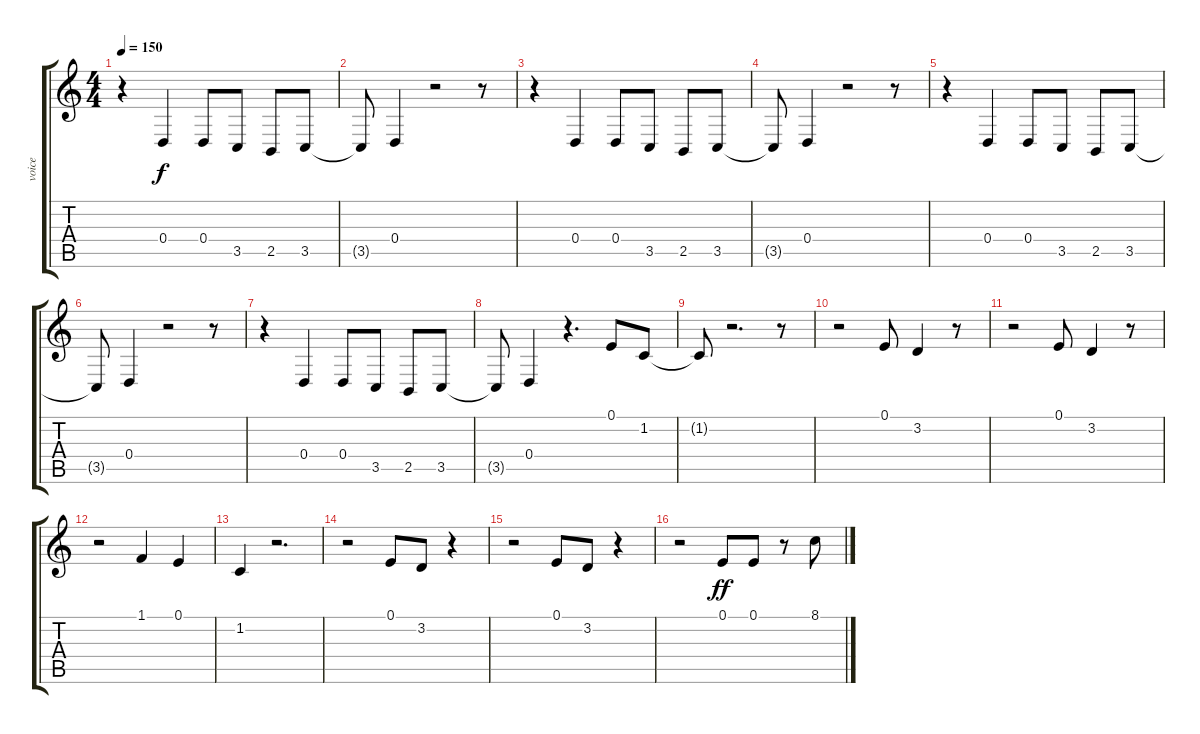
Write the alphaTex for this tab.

\track ("voice" "voice") {instrument brightacousticpiano}
\staff {score tabs}
\tuning (E4 B3 G3 D3 A2 E2) {hide}
\ts (4 4)
\tempo 150
\clef g2
\ks c
r.4{dy f instrument brightacousticpiano} 0.4.4 0.4.8 3.5.8 2.5.8 3.5.8 |
3.5{t}.8 0.4.4 r.2 r.8 |
r.4 0.4.4 0.4.8 3.5.8 2.5.8 3.5.8 |
3.5{t}.8 0.4.4 r.2 r.8 |
r.4 0.4.4 0.4.8 3.5.8 2.5.8 3.5.8 |
3.5{t}.8 0.4.4 r.2 r.8 |
r.4 0.4.4 0.4.8 3.5.8 2.5.8 3.5.8 |
3.5{t}.8 0.4.4 r.4{d} 0.1.8 1.2.8 |
1.2{t}.8 r.2{d} r.8 |
r.2 0.1.8 3.2.4 r.8 |
r.2 0.1.8 3.2.4 r.8 |
r.2 1.1.4 0.1.4 |
1.2.4 r.2{d} |
r.2 0.1.8 3.2.8 r.4 |
r.2 0.1.8 3.2.8 r.4 |
r.2 0.1.8{dy ff} 0.1.8 r.8 8.1.8
